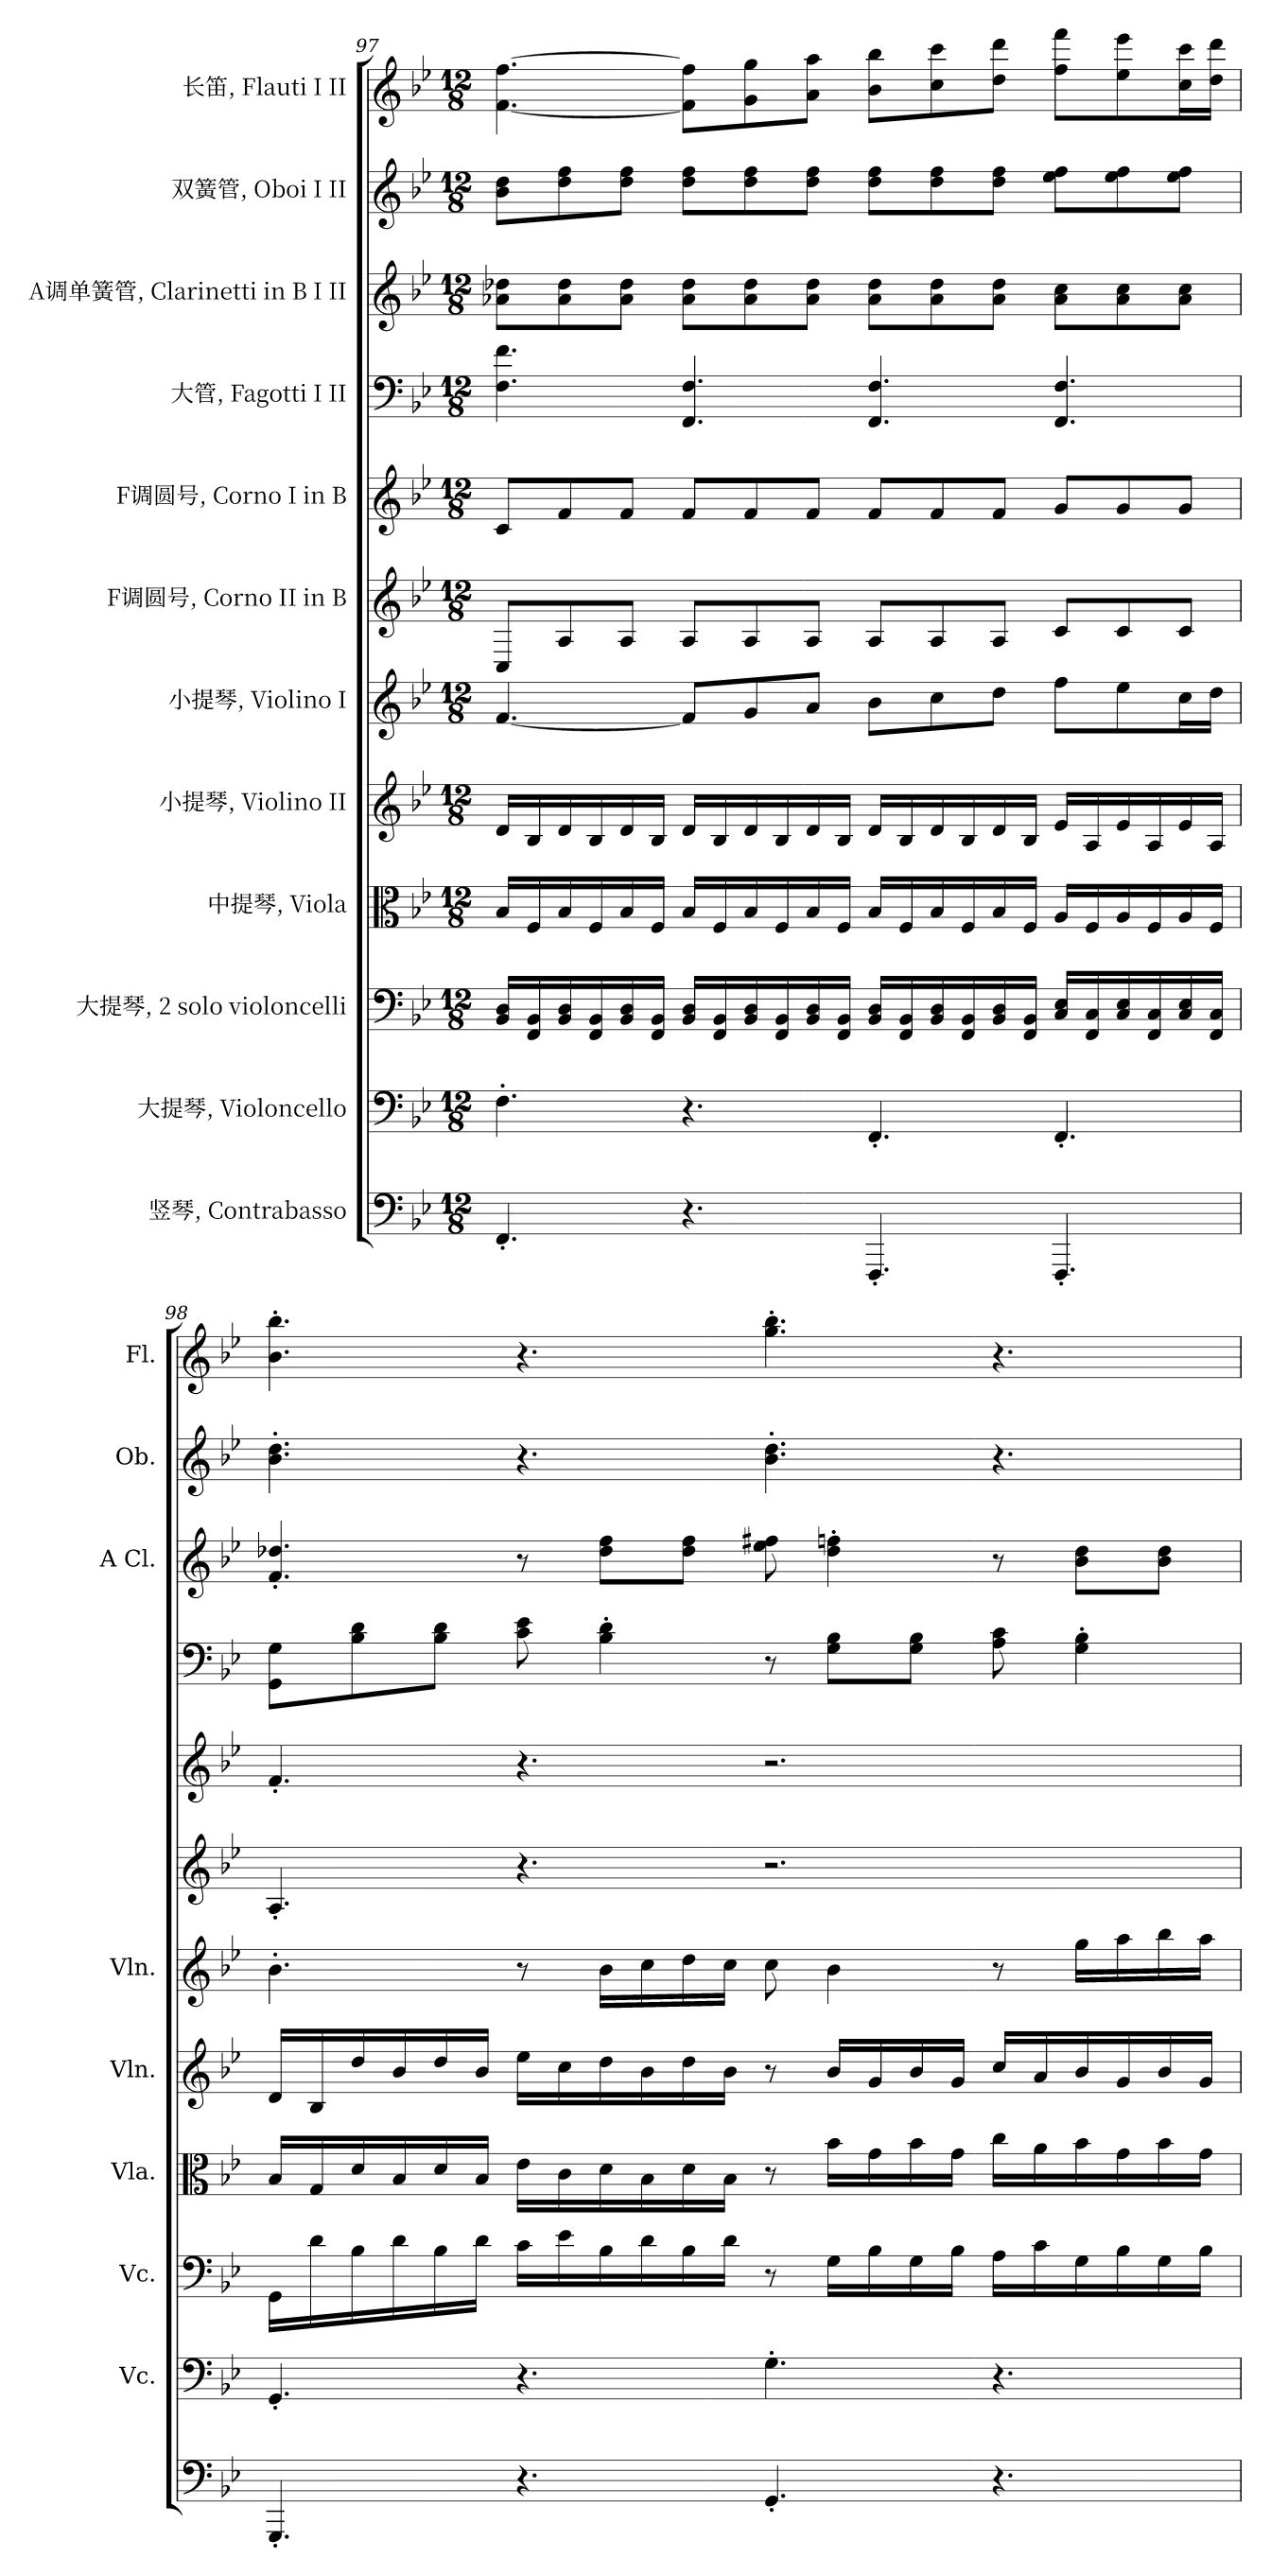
**kern	**kern	**kern	**kern	**kern	**kern	**kern	**kern	**kern	**kern	**kern	**kern
*part12	*part11	*part10	*part9	*part8	*part7	*part6	*part5	*part4	*part3	*part2	*part1
*staff12	*staff11	*staff10	*staff9	*staff8	*staff7	*staff6	*staff5	*staff4	*staff3	*staff2	*staff1
*I"竖琴, Contrabasso	*I"大提琴, Violoncello	*I"大提琴, 2 solo violoncelli	*I"中提琴, Viola	*I"小提琴, Violino II	*I"小提琴, Violino I	*I"F调圆号, Corno II in B	*I"F调圆号, Corno I in B	*I"大管, Fagotti I II	*I"A调单簧管, Clarinetti in B I II	*I"双簧管, Oboi I II	*I"长笛, Flauti I II
*	*I'Vc.	*I'Vc.	*I'Vla.	*I'Vln.	*I'Vln.	*	*	*	*I'A Cl.	*I'Ob.	*I'Fl.
!!LO:PB:g=z
*clefF4	*clefF4	*clefF4	*clefC3	*clefG2	*clefG2	*clefG2	*clefG2	*clefF4	*clefG2	*clefG2	*clefG2
*	*	*	*	*	*	*ITrd4c7	*ITrd4c7	*	*ITrd2c3	*	*
*k[b-e-]	*k[b-e-]	*k[b-e-]	*k[b-e-]	*k[b-e-]	*k[b-e-]	*k[b-e-a-]	*k[b-e-a-]	*k[b-e-]	*k[f#]	*k[b-e-]	*k[b-e-]
*M12/8	*M12/8	*M12/8	*M12/8	*M12/8	*M12/8	*M12/8	*M12/8	*M12/8	*M12/8	*M12/8	*M12/8
*MM58	*MM58	*MM58	*MM58	*MM58	*MM58	*MM58	*MM58	*MM58	*MM58	*MM58	*MM58
=97	=97	=97	=97	=97	=97	=97	=97	=97	=97	=97	=97
4.FF'/	4.F'\	16BB-/ 16D/LL	16B-/LL	16d/LL	[4.f/	8FF/L	8F/L	4.F\ 4.f\	8fn\ 8b-X\L	8b-\ 8dd\L	[4.f\ [4.ff\
.	.	16FF/ 16BB-/	16F/	16B-/	.	.	.	.	.	.	.
.	.	16BB-/ 16D/	16B-/	16d/	.	8D/	8B-/	.	8f\ 8b-\	8dd\ 8ff\	.
.	.	16FF/ 16BB-/	16F/	16B-/	.	.	.	.	.	.	.
.	.	16BB-/ 16D/	16B-/	16d/	.	8D/J	8B-/J	.	8f\ 8b-\J	8dd\ 8ff\J	.
.	.	16FF/ 16BB-/JJ	16F/JJ	16B-/JJ	.	.	.	.	.	.	.
*	*	*	*	*	*	*	*	*	*	*	*MM58
4.r	4.r	16BB-/ 16D/LL	16B-/LL	16d/LL	8f/L]	8D/L	8B-/L	4.FF/ 4.F/	8f\ 8b-\L	8dd\ 8ff\L	8f\] 8ff\]L
.	.	16FF/ 16BB-/	16F/	16B-/	.	.	.	.	.	.	.
*	*	*	*	*	*	*	*	*	*	*	*MM64
.	.	16BB-/ 16D/	16B-/	16d/	8g/	8D/	8B-/	.	8f\ 8b-\	8dd\ 8ff\	8g\ 8gg\
.	.	16FF/ 16BB-/	16F/	16B-/	.	.	.	.	.	.	.
.	.	16BB-/ 16D/	16B-/	16d/	8a/J	8D/J	8B-/J	.	8f\ 8b-\J	8dd\ 8ff\J	8a\ 8aa\J
.	.	16FF/ 16BB-/JJ	16F/JJ	16B-/JJ	.	.	.	.	.	.	.
*	*	*	*	*	*	*	*	*	*	*	*MM58
4.FFF'/	4.FF'/	16BB-/ 16D/LL	16B-/LL	16d/LL	8b-\L	8D/L	8B-/L	4.FF/ 4.F/	8f\ 8b-\L	8dd\ 8ff\L	8b-\ 8bb-\L
.	.	16FF/ 16BB-/	16F/	16B-/	.	.	.	.	.	.	.
*	*	*	*	*	*	*	*	*	*	*	*MM64
.	.	16BB-/ 16D/	16B-/	16d/	8cc\	8D/	8B-/	.	8f\ 8b-\	8dd\ 8ff\	8cc\ 8ccc\
.	.	16FF/ 16BB-/	16F/	16B-/	.	.	.	.	.	.	.
.	.	16BB-/ 16D/	16B-/	16d/	8dd\J	8D/J	8B-/J	.	8f\ 8b-\J	8dd\ 8ff\J	8dd\ 8ddd\J
.	.	16FF/ 16BB-/JJ	16F/JJ	16B-/JJ	.	.	.	.	.	.	.
*	*	*	*	*	*	*	*	*	*	*	*MM58
4.FFF'/	4.FF'/	16C/ 16E-/LL	16A/LL	16e-/LL	8ff\L	8F/L	8c/L	4.FF/ 4.F/	8f\ 8a\L	8ee-\ 8ff\L	8ff\ 8fff\L
.	.	16FF/ 16C/	16F/	16A/	.	.	.	.	.	.	.
*	*	*	*	*	*	*	*	*	*	*	*MM64
.	.	16C/ 16E-/	16A/	16e-/	8ee-\	8F/	8c/	.	8f\ 8a\	8ee-\ 8ff\	8ee-\ 8eee-\
.	.	16FF/ 16C/	16F/	16A/	.	.	.	.	.	.	.
.	.	16C/ 16E-/	16A/	16e-/	16cc\L	8F/J	8c/J	.	8f\ 8a\J	8ee-\ 8ff\J	16cc\ 16ccc\L
.	.	16FF/ 16C/JJ	16F/JJ	16A/JJ	16dd\JJ	.	.	.	.	.	16dd\ 16ddd\JJ
!!LO:PB:g=z
=98	=98	=98	=98	=98	=98	=98	=98	=98	=98	=98	=98
*	*	*	*	*	*	*	*	*	*	*	*MM58
4.GGG'/	4.GG'/	16GG\LL	16B-/LL	16d/LL	4.b-'\	4.D'/	4.B-'/	8GG\ 8G\L	4.d/' 4.b-X/'	4.b-\' 4.dd\'	4.b-\' 4.bb-\'
.	.	16d\	16G/	16B-/	.	.	.	.	.	.	.
.	.	16B-\	16d/	16dd/	.	.	.	8B-\ 8d\	.	.	.
.	.	16d\	16B-/	16b-/	.	.	.	.	.	.	.
.	.	16B-\	16d/	16dd/	.	.	.	8B-\ 8d\J	.	.	.
.	.	16d\JJ	16B-/JJ	16b-/JJ	.	.	.	.	.	.	.
*	*	*	*	*	*	*	*	*	*	*	*MM58
4.r	4.r	16c\LL	16e-\LL	16ee-\LL	8r	4.r	4.r	8c\ 8e-\	8r	4.r	4.r
.	.	16e-\	16c\	16cc\	.	.	.	.	.	.	.
.	.	16B-\	16d\	16dd\	16b-\LL	.	.	4B-\' 4d\'	8b-\ 8dd\L	.	.
.	.	16d\	16B-\	16b-\	16cc\	.	.	.	.	.	.
.	.	16B-\	16d\	16dd\	16dd\	.	.	.	8b-\ 8dd\J	.	.
.	.	16d\JJ	16B-\JJ	16b-\JJ	16cc\JJ	.	.	.	.	.	.
*	*	*	*	*	*	*	*	*	*	*	*MM58
4.GG'/	4.G'\	8r	8r	8r	8cc\	2.r	2.r	8r	8cc\ 8dd#X\	4.b-\' 4.dd\'	4.gg\' 4.bb-\'
.	.	16G\LL	16b-\LL	16b-/LL	4b-\	.	.	8G\ 8B-\L	4b-\' 4ddn\'	.	.
.	.	16B-\	16g\	16g/	.	.	.	.	.	.	.
.	.	16G\	16b-\	16b-/	.	.	.	8G\ 8B-\J	.	.	.
.	.	16B-\JJ	16g\JJ	16g/JJ	.	.	.	.	.	.	.
*	*	*	*	*	*	*	*	*	*	*	*MM58
4.r	4.r	16A\LL	16cc\LL	16cc/LL	8r	.	.	8A\ 8c\	8r	4.r	4.r
.	.	16c\	16a\	16a/	.	.	.	.	.	.	.
.	.	16G\	16b-\	16b-/	16gg\LL	.	.	4G\' 4B-\'	8g\ 8b-\L	.	.
.	.	16B-\	16g\	16g/	16aa\	.	.	.	.	.	.
.	.	16G\	16b-\	16b-/	16bb-\	.	.	.	8g\ 8b-\J	.	.
.	.	16B-\JJ	16g\JJ	16g/JJ	16aa\JJ	.	.	.	.	.	.
=	=	=	=	=	=	=	=	=	=	=	=
*-	*-	*-	*-	*-	*-	*-	*-	*-	*-	*-	*-
